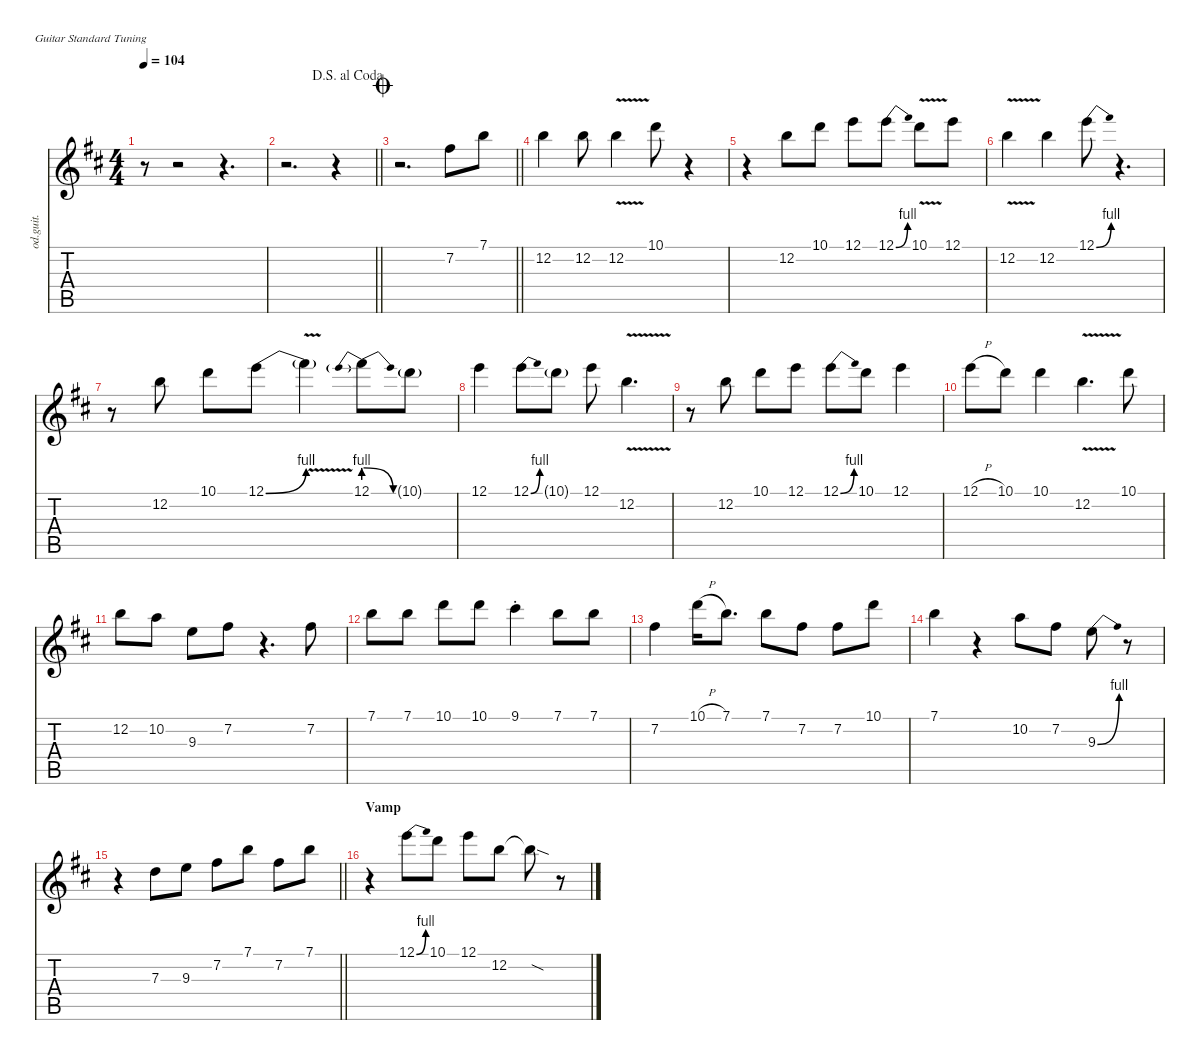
\defaultSystemsLayout 4
\hideDynamics
\bracketExtendMode nobrackets
\otherSystemsTrackNameOrientation horizontal
\track ("Lead Guitar" "od.guit.") {instrument overdrivenguitar}
\staff {score tabs}
\tuning (E4 B3 G3 D3 A2 E2)
\ts (4 4)
\tempo 104
\clef g2
\ks d
r.8{dy f beam Down} r.2{beam Down} r.4{d beam Down} |
\jump dalsegnoalcoda
\barLineRight lightlight
r.2{d beam Down} r.4{beam Down} |
\jump coda
\barLineRight lightlight
r.2{d beam Down} 7.2{acc #}.8{beam Down} 7.1{acc forcenatural}.8{beam Down} |
12.2{acc forcenatural}.4{beam Down} 12.2{acc forcenatural}.8{beam Down} 12.2{v acc forcenatural}.4{beam Down} 10.1{acc forcenatural}.8{beam Down} r.4{beam Down} |
r.4{beam Down} 12.2{acc forcenatural}.8{beam Down} 10.1{acc forcenatural}.8{beam Down} 12.1{acc forcenatural}.8{beam Down} 12.1{be (bend 0 0 30 4) acc forcenatural}.8{beam Down} 10.1{v acc forcenatural}.8{beam Down} 12.1{acc forcenatural}.8{beam Down} |
12.2{v acc forcenatural}.4{beam Down} 12.2{acc forcenatural}.4{beam Down} 12.1{be (bend 0 0 30 4) acc forcenatural}.8{beam Down} r.4{d beam Down} |
r.8{beam Down} 12.2{acc forcenatural}.8{beam Down} 10.1{acc forcenatural}.8{beam Down} 12.1{be (bend 0 0 60 4) acc forcenatural}.8{beam Down} 12.1{v t}.4{beam Down} 12.1{be (prebendrelease 0 4 30 0)}.8{beam Down} 10.1{g acc forcenatural}.8{dy mf beam Down} |
12.1{acc forcenatural}.4{dy f beam Down} 12.1{be (bend 0 0 30 4) acc forcenatural}.8{beam Down} 10.1{g acc forcenatural}.8{dy mf beam Down} 12.1{acc forcenatural}.8{dy f beam Down} 12.2{v acc forcenatural}.4{d beam Down} |
r.8{beam Down} 12.2{acc forcenatural}.8{beam Down} 10.1{acc forcenatural}.8{beam Down} 12.1{acc forcenatural}.8{beam Down} 12.1{be (bend 0 0 30 4) acc forcenatural}.8{beam Down} 10.1{acc forcenatural}.8{beam Down} 12.1{acc forcenatural}.4{beam Down} |
12.1{h acc forcenatural}.8{beam Down} 10.1{acc forcenatural}.8{beam Down} 10.1{acc forcenatural}.4{beam Down} 12.2{v acc forcenatural}.4{d beam Down} 10.1{acc forcenatural}.8{beam Down} |
12.2{acc forcenatural}.8{beam Down} 10.2{acc forcenatural}.8{beam Down} 9.3{acc forcenatural}.8{beam Down} 7.2{acc #}.8{beam Down} r.4{d beam Down} 7.2{acc #}.8{beam Down} |
7.1{acc forcenatural}.8{beam Down} 7.1{acc forcenatural}.8{beam Down} 10.1{acc forcenatural}.8{beam Down} 10.1{acc forcenatural}.8{beam Down} 9.1{st acc #}.4{beam Down} 7.1{acc forcenatural}.8{beam Down} 7.1{acc forcenatural}.8{beam Down} |
7.2{acc #}.4{beam Down} 10.1{h acc forcenatural}.16{beam Down} 7.1{acc forcenatural}.8{d beam Down} 7.1{acc forcenatural}.8{beam Down} 7.2{acc #}.8{beam Down} 7.2{acc #}.8{beam Down} 10.1{acc forcenatural}.8{beam Down} |
7.1{acc forcenatural}.4{beam Down} r.4{beam Down} 10.2{acc forcenatural}.8{beam Down} 7.2{acc #}.8{beam Down} 9.3{be (bend 0 0 30 4) acc forcenatural}.8{beam Down} r.8{beam Down} |
\barLineRight lightlight
r.4{beam Down} 7.3{acc forcenatural}.8{beam Down} 9.3{acc forcenatural}.8{beam Down} 7.2{acc #}.8{beam Down} 7.1{acc forcenatural}.8{beam Down} 7.2{acc #}.8{beam Down} 7.1{acc forcenatural}.8{beam Down} |
\section ("" "Vamp")
r.4{beam Down} 12.1{be (bend 0 0 30 4) acc forcenatural}.8{beam Down} 10.1{acc forcenatural}.8{beam Down} 12.1{acc forcenatural}.8{beam Down} 12.2{acc forcenatural}.8{beam Down} 12.2{sod t acc forcenatural}.8{beam Down} r.8{beam Down}
